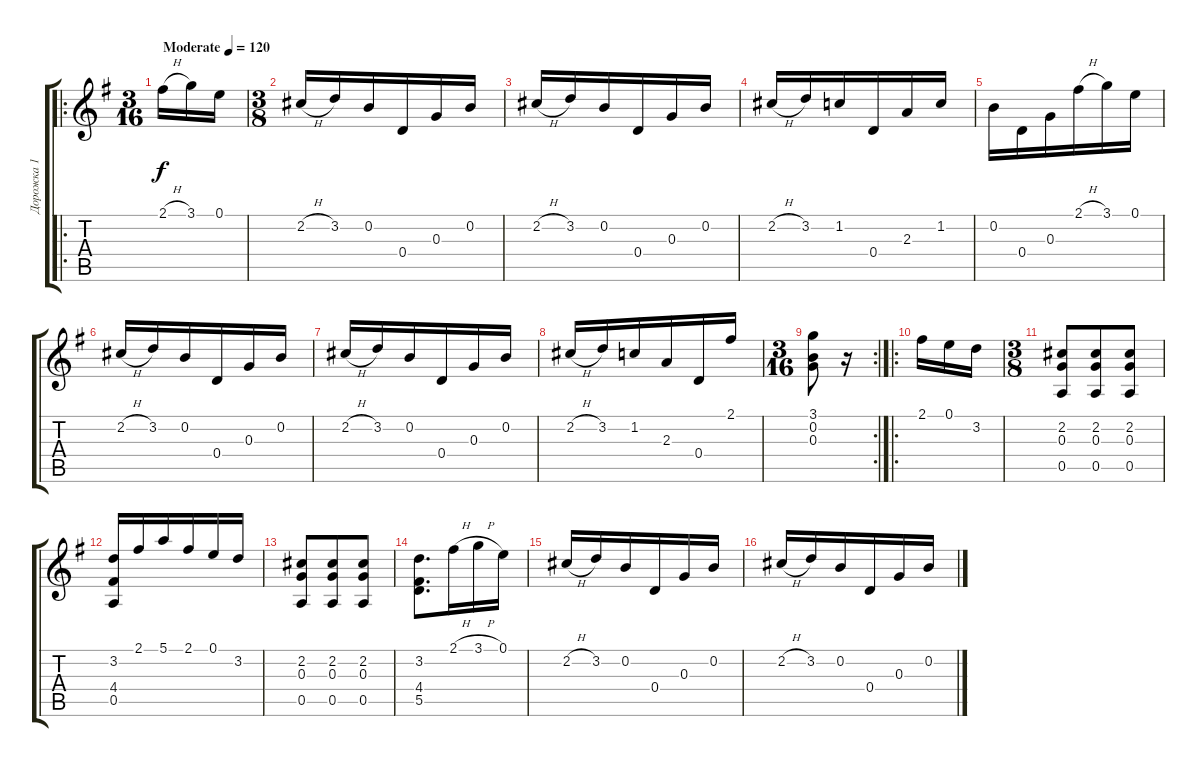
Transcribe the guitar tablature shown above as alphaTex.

\track ("Дорожка 1" "Дорожка 1") {instrument acousticguitarnylon}
\staff {score tabs}
\tuning (E4 B3 G3 D3 A2 E2) {hide}
\ro
\ts (3 16)
\tempo (120 "Moderate")
\clef g2
\ks eminor
2.1{h}.16{dy f instrument acousticguitarnylon} 3.1.16 0.1.16 |
\ts (3 8)
2.2{h}.16 3.2.16 0.2.16 0.4.16 0.3.16 0.2.16 |
2.2{h}.16 3.2.16 0.2.16 0.4.16 0.3.16 0.2.16 |
2.2{h}.16 3.2.16 1.2.16 0.4.16 2.3.16 1.2.16 |
0.2.16 0.4.16 0.3.16 2.1{h}.16 3.1.16 0.1.16 |
2.2{h}.16 3.2.16 0.2.16 0.4.16 0.3.16 0.2.16 |
2.2{h}.16 3.2.16 0.2.16 0.4.16 0.3.16 0.2.16 |
2.2{h}.16 3.2.16 1.2.16 2.3.16 0.4.16 2.1.16 |
\rc 2
\ts (3 16)
(3.1 0.2 0.3).8 r.16 |
\ro
2.1.16 0.1.16 3.2.16 |
\ts (3 8)
(2.2 0.3 0.5).8 (2.2 0.3 0.5).8 (2.2 0.3 0.5).8 |
(3.2 4.4 0.5).16 2.1.16 5.1.16 2.1.16 0.1.16 3.2.16 |
(2.2 0.3 0.5).8 (2.2 0.3 0.5).8 (2.2 0.3 0.5).8 |
(3.2 4.4 5.5).8{d} 2.1{h}.16 3.1{h}.16 0.1.16 |
2.2{h}.16 3.2.16 0.2.16 0.4.16 0.3.16 0.2.16 |
2.2{h}.16 3.2.16 0.2.16 0.4.16 0.3.16 0.2.16
